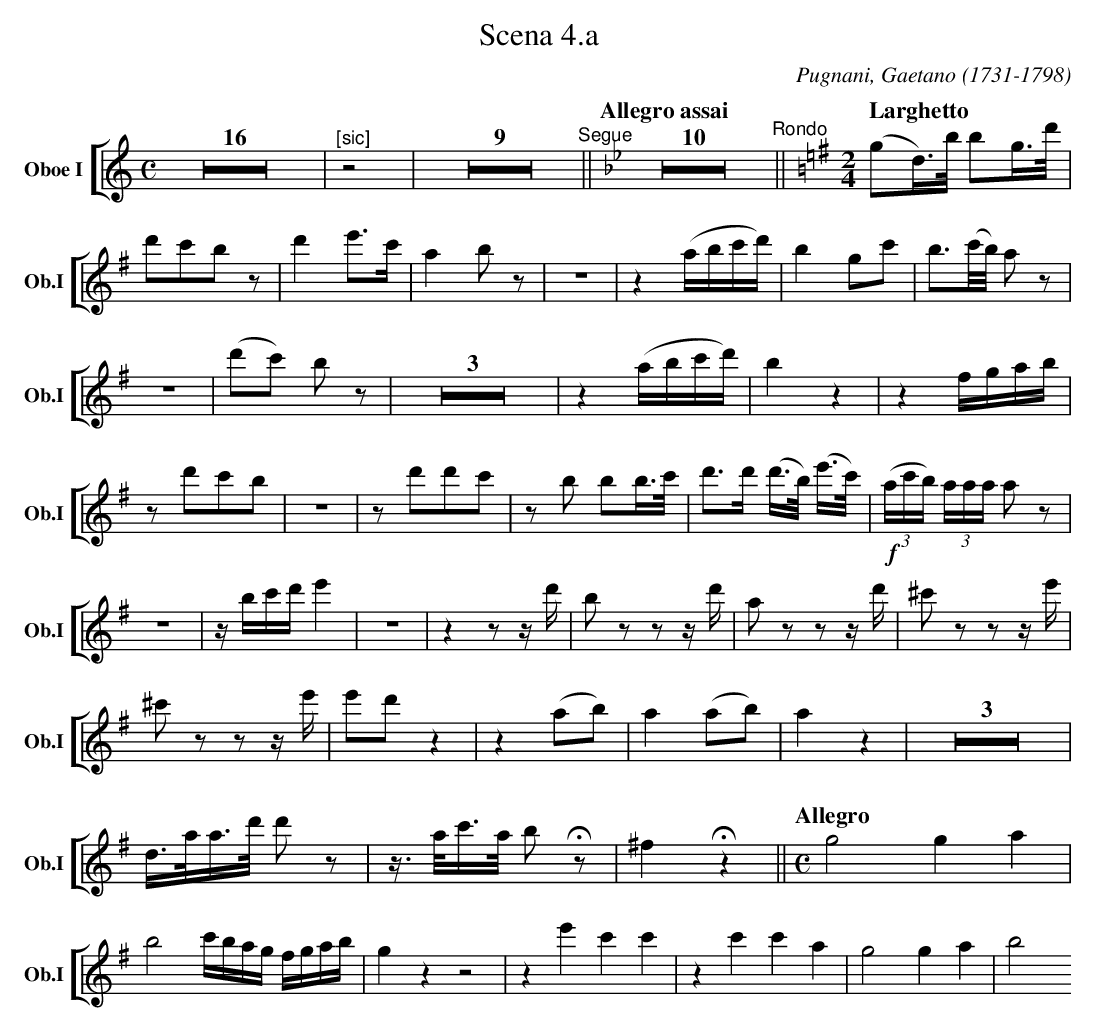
X:1
T:Scena 4.a
C:Pugnani, Gaetano (1731-1798)
M:C
L:1/4
K:C
V: 9 clef=treble name="Oboe I" sname="Ob.I"
%%staves [( 9 )]
   Z16 | "^[sic]" z2 | Z9  "^Segue" || \
[Q:"Allegro assai"] [K:Bb] Z10  "^Rondo" || \
[M:2/4] [K:G] [Q:"Larghetto"] (g/d//)>b// b/g//>d'//| d'/c'/b/z/|d'e'/>c'/|ab/z/|Z|\
   z(a//b//c'//d'//)|bg/c'/|b3/4(c'/8b/8) a/z/ |Z|(d'/c'/) b/z/|Z3|\
   z(a//b//c'//d'//)|bz|zf//g//a//b//|z/d'/c'/b/|Z|z/d'/d'/c'/|z/b/ b/b//>c'//|\
   d'/>d'/ (d'//>b//) (e'//>c'//) | !f!((3a//c'//b//) (3a//a//a// a/z/|Z|\
   z//b//c'//d'// e'|Z|zz/z//d'//|b/z/z/ z//d'//|a/z/z/z// d'//|^c'/z/z/ z//e'//|^c'/z/z/z// e'//|\
   e'/d'/z|z(a/b/)|a(a/b/)|az|Z3|d//>a//a//>d'// d'/z/|z//>a//c'//>a//  b/!fermata!z/ | ^f!fermata!z||\
[Q:"Allegro"] [M:C] g2ga|b2c'//b//a//g// f//g//a//b// | gzz2|ze'c'c'|zc'c'a|g2ga|b2"_tbc" \
